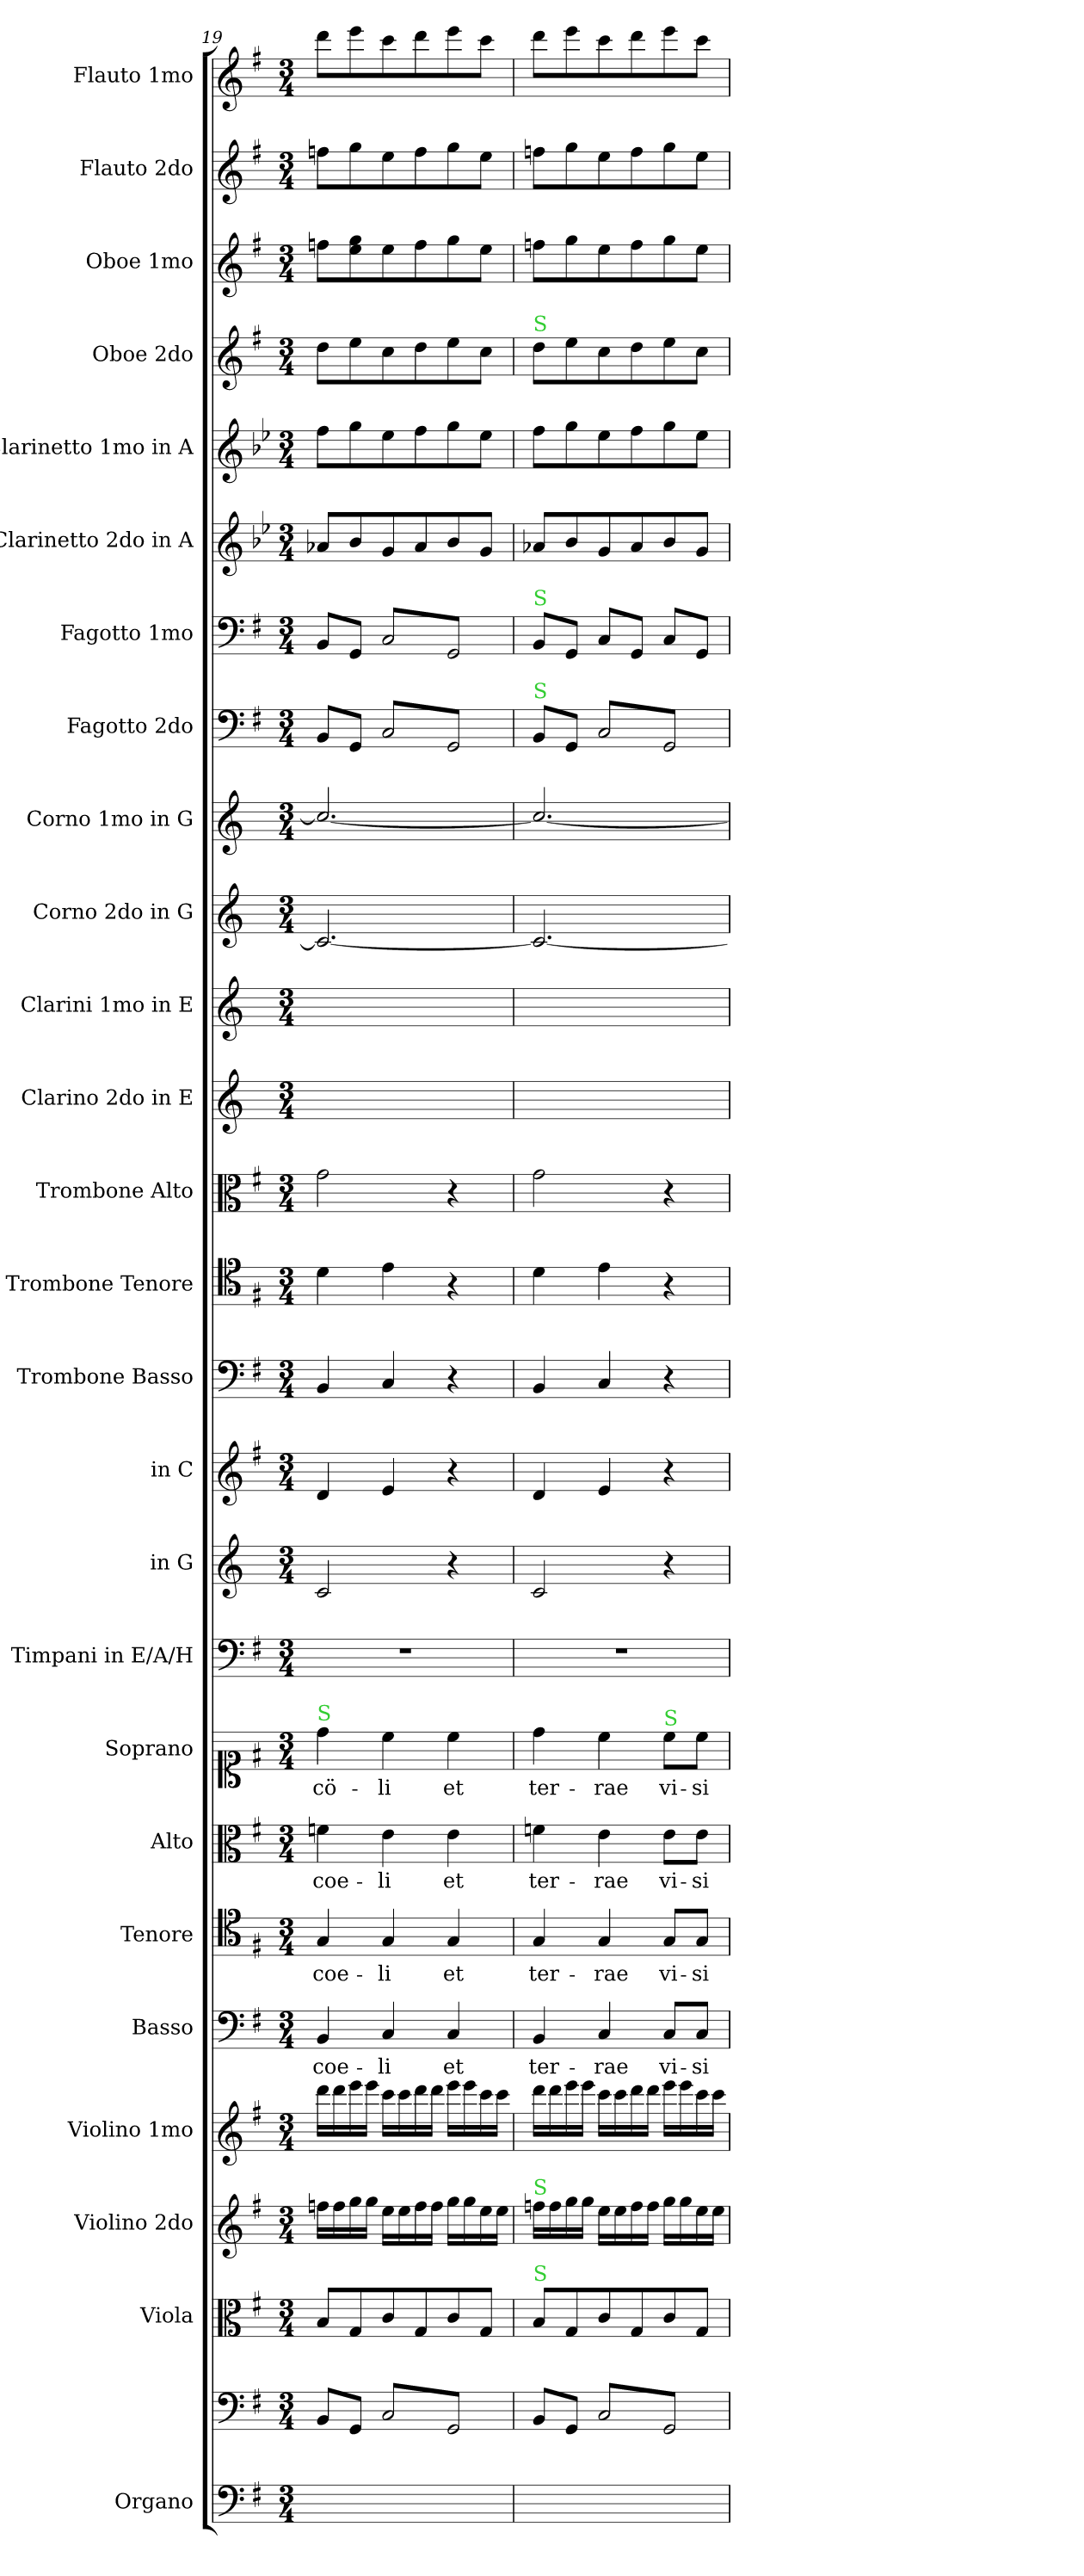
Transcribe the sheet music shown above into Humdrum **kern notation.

**kern	**kern	**kern	**kern	**kern	**kern	**text	**kern	**text	**kern	**text	**kern	**text	**kern	**kern	**kern	**kern	**kern	**kern	**kern	**kern	**kern	**kern	**kern	**kern	**kern	**kern	**kern	**kern	**kern	**kern
*part26	*part26	*part25	*part24	*part23	*part22	*part22	*part21	*part21	*part20	*part20	*part19	*part19	*part18	*part17	*part16	*part15	*part14	*part13	*part12	*part11	*part10	*part9	*part8	*part7	*part6	*part5	*part4	*part3	*part2	*part1
*staff27	*staff26	*staff25	*staff24	*staff23	*staff22	*staff22	*staff21	*staff21	*staff20	*staff20	*staff19	*staff19	*staff18	*staff17	*staff16	*staff15	*staff14	*staff13	*staff12	*staff11	*staff10	*staff9	*staff8	*staff7	*staff6	*staff5	*staff4	*staff3	*staff2	*staff1
*I"Organo	*	*I"Viola	*I"Violino 2do	*I"Violino 1mo	*I"Basso	*	*I"Tenore	*	*I"Alto	*	*I"Soprano	*	*I"Timpani in E/A/H	*I"in G	*I"in C	*I"Trombone Basso	*I"Trombone Tenore	*I"Trombone Alto	*I"Clarino 2do in E	*I"Clarini 1mo in E	*I"Corno 2do in G	*I"Corno 1mo in G	*I"Fagotto 2do	*I"Fagotto 1mo	*I"Clarinetto 2do in A	*I"Clarinetto 1mo in A	*I"Oboe 2do	*I"Oboe 1mo	*I"Flauto 2do	*I"Flauto 1mo
*I'Org	*	*I'Va	*	*	*I'B	*	*I'T	*	*I'A	*	*I'S	*	*I'Timp	*	*	*	*	*	*	*I'Clno I	*	*I'Cor I	*	*	*I'Cl II	*I'Cl I	*	*	*	*
*clefF4	*clefF4	*clefC3	*clefG2	*clefG2	*clefF4	*	*clefC4	*	*clefC3	*	*clefC1	*	*clefF4	*clefG2	*clefG2	*clefF4	*clefC4	*clefC3	*clefG2	*clefG2	*clefG2	*clefG2	*clefF4	*clefF4	*clefG2	*clefG2	*clefG2	*clefG2	*clefG2	*clefG2
*	*	*	*	*	*	*	*	*	*	*	*	*	*	*ITrd3c5	*	*	*	*	*ITrd-2c-4	*ITrd-2c-4	*ITrd3c5	*ITrd3c5	*	*	*ITrd2c3	*ITrd2c3	*	*	*	*
*k[f#]	*k[f#]	*k[f#]	*k[f#]	*k[f#]	*k[f#]	*	*k[f#]	*	*k[f#]	*	*k[f#]	*	*k[f#]	*k[f#]	*k[f#]	*k[f#]	*k[f#]	*k[f#]	*k[f#c#g#d#]	*k[f#c#g#d#]	*k[f#]	*k[f#]	*k[f#]	*k[f#]	*k[f#]	*k[f#]	*k[f#]	*k[f#]	*k[f#]	*k[f#]
*e:	*e:	*e:	*e:	*e:	*e:	*	*e:	*	*e:	*	*e:	*	*	*	*	*e:	*e:	*e:	*	*	*	*	*e:	*e:	*	*	*e:	*e:	*e:	*e:
*M3/4	*M3/4	*M3/4	*M3/4	*M3/4	*M3/4	*	*M3/4	*	*M3/4	*	*M3/4	*	*M3/4	*M3/4	*M3/4	*M3/4	*M3/4	*M3/4	*M3/4	*M3/4	*M3/4	*M3/4	*M3/4	*M3/4	*M3/4	*M3/4	*M3/4	*M3/4	*M3/4	*M3/4
=19	=19	=19	=19	=19	=19	=19	=19	=19	=19	=19	=19	=19	=19	=19	=19	=19	=19	=19	=19	=19	=19	=19	=19	=19	=19	=19	=19	=19	=19	=19
!	!	!	!	!	!	!	!	!	!	!	!LO:TX:a:color=limegreen:t=S	!	!	!	!	!	!	!	!	!	!	!	!	!	!	!	!	!	!	!
2.ryy	8BB/L	8B/L	16ffn\LL	16ddd\LL	4BB/	coe-	4G/	coe-	4fn\	coe-	4dd\	cö-	2.r	2G/	4d/	4BB/	4d\	2g\	2.ryy	2.ryy	2.G/_	2.g/_	8BB/L	8BB/L	8fn/L	8dd\L	8dd\L	8ffn\L	8ffn\L	8ddd\L
.	.	.	16ff\	16ddd\	.	.	.	.	.	.	.	.	.	.	.	.	.	.	.	.	.	.	.	.	.	.	.	.	.	.
.	8GG/J	8G/	16gg\	16eee\	.	.	.	.	.	.	.	.	.	.	.	.	.	.	.	.	.	.	8GG/J	8GG/J	8g/	8ee\	8ee\	8ee\ 8gg\	8gg\	8eee\
.	.	.	16gg\JJ	16eee\JJ	.	.	.	.	.	.	.	.	.	.	.	.	.	.	.	.	.	.	.	.	.	.	.	.	.	.
*	*tremolo	*	*	*	*	*	*	*	*	*	*	*	*	*	*	*	*	*	*	*	*	*	*	*	*	*	*	*	*	*
*	*	*	*	*	*	*	*	*	*	*	*	*	*	*	*	*	*	*	*	*	*	*	*tremolo	*	*	*	*	*	*	*
*	*	*	*	*	*	*	*	*	*	*	*	*	*	*	*	*	*	*	*	*	*	*	*	*tremolo	*	*	*	*	*	*
.	8C/L	8c\	16ee\LL	16ccc\LL	4C/	-li	4G/	-li	4e\	-li	4cc\	-li	.	.	4e/	4C/	4e\	.	.	.	.	.	8C/L	8C/L	8e/	8cc\	8cc\	8ee\	8ee\	8ccc\
.	.	.	16ee\	16ccc\	.	.	.	.	.	.	.	.	.	.	.	.	.	.	.	.	.	.	.	.	.	.	.	.	.	.
.	8GG/	8G/	16ff\	16ddd\	.	.	.	.	.	.	.	.	.	.	.	.	.	.	.	.	.	.	8GG/	8GG/	8f/	8dd\	8dd\	8ff\	8ff\	8ddd\
.	.	.	16ff\JJ	16ddd\JJ	.	.	.	.	.	.	.	.	.	.	.	.	.	.	.	.	.	.	.	.	.	.	.	.	.	.
.	8C/	8c\	16gg\LL	16eee\LL	4C/	et	4G/	et	4e\	et	4cc\	et	.	4r	4r	4r	4r	4r	.	.	.	.	8C/	8C/	8g/	8ee\	8ee\	8gg\	8gg\	8eee\
.	.	.	16gg\	16eee\	.	.	.	.	.	.	.	.	.	.	.	.	.	.	.	.	.	.	.	.	.	.	.	.	.	.
.	8GG/J	8G/J	16ee\	16ccc\	.	.	.	.	.	.	.	.	.	.	.	.	.	.	.	.	.	.	8GG/J	8GG/J	8e/J	8cc\J	8cc\J	8ee\J	8ee\J	8ccc\J
*	*	*	*	*	*	*	*	*	*	*	*	*	*	*	*	*	*	*	*	*	*	*	*	*Xtremolo	*	*	*	*	*	*
*	*	*	*	*	*	*	*	*	*	*	*	*	*	*	*	*	*	*	*	*	*	*	*Xtremolo	*	*	*	*	*	*	*
*	*Xtremolo	*	*	*	*	*	*	*	*	*	*	*	*	*	*	*	*	*	*	*	*	*	*	*	*	*	*	*	*	*
.	.	.	16ee\JJ	16ccc\JJ	.	.	.	.	.	.	.	.	.	.	.	.	.	.	.	.	.	.	.	.	.	.	.	.	.	.
=20	=20	=20	=20	=20	=20	=20	=20	=20	=20	=20	=20	=20	=20	=20	=20	=20	=20	=20	=20	=20	=20	=20	=20	=20	=20	=20	=20	=20	=20	=20
!	!	!	!	!	!	!	!	!	!	!	!	!	!	!	!	!	!	!	!	!	!	!	!	!	!	!	!LO:TX:a:color=limegreen:t=S	!	!	!
!	!	!	!	!	!	!	!	!	!	!	!	!	!	!	!	!	!	!	!	!	!	!	!	!LO:TX:a:color=limegreen:t=S	!	!	!	!	!	!
!	!	!	!	!	!	!	!	!	!	!	!	!	!	!	!	!	!	!	!	!	!	!	!LO:TX:a:color=limegreen:t=S	!	!	!	!	!	!	!
!	!	!	!LO:TX:a:color=limegreen:t=S	!	!	!	!	!	!	!	!	!	!	!	!	!	!	!	!	!	!	!	!	!	!	!	!	!	!	!
!	!	!LO:TX:a:color=limegreen:t=S	!	!	!	!	!	!	!	!	!	!	!	!	!	!	!	!	!	!	!	!	!	!	!	!	!	!	!	!
2.ryy	8BB/L	8B/L	16ffn\LL	16ddd\LL	4BB/	ter-	4G/	ter-	4fn\	ter-	4dd\	ter-	2.r	2G/	4d/	4BB/	4d\	2g\	2.ryy	2.ryy	2.G/_	2.g/_	8BB/L	8BB/L	8fn/L	8dd\L	8dd\L	8ffn\L	8ffn\L	8ddd\L
.	.	.	16ff\	16ddd\	.	.	.	.	.	.	.	.	.	.	.	.	.	.	.	.	.	.	.	.	.	.	.	.	.	.
.	8GG/J	8G/	16gg\	16eee\	.	.	.	.	.	.	.	.	.	.	.	.	.	.	.	.	.	.	8GG/J	8GG/J	8g/	8ee\	8ee\	8gg\	8gg\	8eee\
.	.	.	16gg\JJ	16eee\JJ	.	.	.	.	.	.	.	.	.	.	.	.	.	.	.	.	.	.	.	.	.	.	.	.	.	.
*	*tremolo	*	*	*	*	*	*	*	*	*	*	*	*	*	*	*	*	*	*	*	*	*	*	*	*	*	*	*	*	*
*	*	*	*	*	*	*	*	*	*	*	*	*	*	*	*	*	*	*	*	*	*	*	*tremolo	*	*	*	*	*	*	*
.	8C/L	8c\	16ee\LL	16ccc\LL	4C/	-rae	4G/	-rae	4e\	-rae	4cc\	-rae	.	.	4e/	4C/	4e\	.	.	.	.	.	8C/L	8C/L	8e/	8cc\	8cc\	8ee\	8ee\	8ccc\
.	.	.	16ee\	16ccc\	.	.	.	.	.	.	.	.	.	.	.	.	.	.	.	.	.	.	.	.	.	.	.	.	.	.
.	8GG/	8G/	16ff\	16ddd\	.	.	.	.	.	.	.	.	.	.	.	.	.	.	.	.	.	.	8GG/	8GG/J	8f/	8dd\	8dd\	8ff\	8ff\	8ddd\
.	.	.	16ff\JJ	16ddd\JJ	.	.	.	.	.	.	.	.	.	.	.	.	.	.	.	.	.	.	.	.	.	.	.	.	.	.
!	!	!	!	!	!	!	!	!	!	!	!LO:TX:a:color=limegreen:t=S	!	!	!	!	!	!	!	!	!	!	!	!	!	!	!	!	!	!	!
.	8C/	8c\	16gg\LL	16eee\LL	8C/L	vi-	8G/L	vi-	8e\L	vi-	8cc\L	vi-	.	4r	4r	4r	4r	4r	.	.	.	.	8C/	8C/L	8g/	8ee\	8ee\	8gg\	8gg\	8eee\
.	.	.	16gg\	16eee\	.	.	.	.	.	.	.	.	.	.	.	.	.	.	.	.	.	.	.	.	.	.	.	.	.	.
.	8GG/J	8G/J	16ee\	16ccc\	8C/J	-si-	8G/J	-si-	8e\J	-si-	8cc\J	-si-	.	.	.	.	.	.	.	.	.	.	8GG/J	8GG/J	8e/J	8cc\J	8cc\J	8ee\J	8ee\J	8ccc\J
*	*	*	*	*	*	*	*	*	*	*	*	*	*	*	*	*	*	*	*	*	*	*	*Xtremolo	*	*	*	*	*	*	*
*	*Xtremolo	*	*	*	*	*	*	*	*	*	*	*	*	*	*	*	*	*	*	*	*	*	*	*	*	*	*	*	*	*
.	.	.	16ee\JJ	16ccc\JJ	.	.	.	.	.	.	.	.	.	.	.	.	.	.	.	.	.	.	.	.	.	.	.	.	.	.
.	.	.	.	.	.	.	.	.	.	.	.	.	.	.	.	.	.	.	.	.	.	.	.	.	.	.	.	.	.	.
.	.	.	.	.	.	.	.	.	.	.	.	.	.	.	.	.	.	.	.	.	.	.	.	.	.	.	.	.	.	.
=	=	=	=	=	=	=	=	=	=	=	=	=	=	=	=	=	=	=	=	=	=	=	=	=	=	=	=	=	=	=
*-	*-	*-	*-	*-	*-	*-	*-	*-	*-	*-	*-	*-	*-	*-	*-	*-	*-	*-	*-	*-	*-	*-	*-	*-	*-	*-	*-	*-	*-	*-
